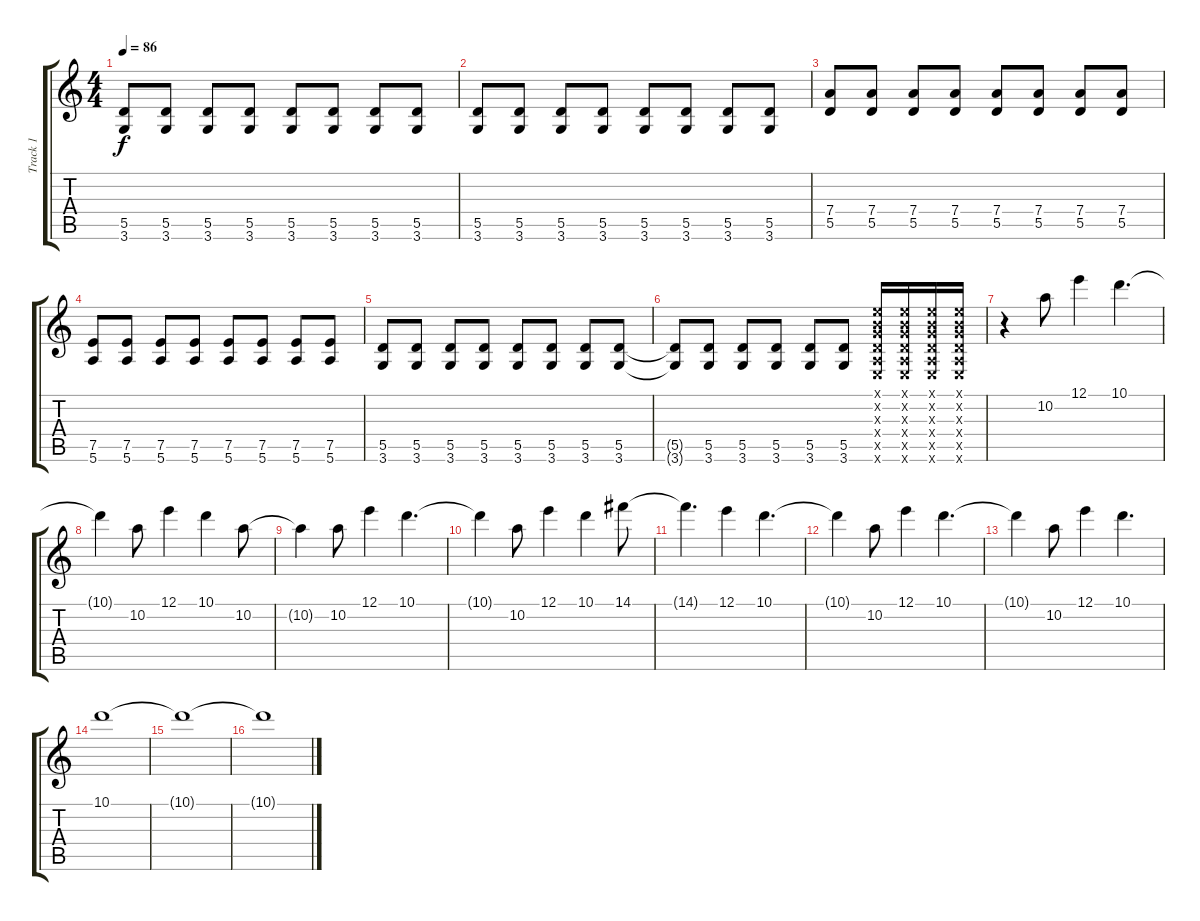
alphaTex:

\track ("Track 1" "Track 1") {instrument electricguitarjazz}
\staff {score tabs}
\tuning (E4 B3 G3 D3 A2 E2) {hide}
\ts (4 4)
\tempo 86
\clef g2
\ks c
(5.5 3.6).8{dy f} (5.5 3.6).8 (5.5 3.6).8 (5.5 3.6).8 (5.5 3.6).8 (5.5 3.6).8 (5.5 3.6).8 (5.5 3.6).8 |
(5.5 3.6).8 (5.5 3.6).8 (5.5 3.6).8 (5.5 3.6).8 (5.5 3.6).8 (5.5 3.6).8 (5.5 3.6).8 (5.5 3.6).8 |
(7.4 5.5).8 (7.4 5.5).8 (7.4 5.5).8 (7.4 5.5).8 (7.4 5.5).8 (7.4 5.5).8 (7.4 5.5).8 (7.4 5.5).8 |
(7.5 5.6).8 (7.5 5.6).8 (7.5 5.6).8 (7.5 5.6).8 (7.5 5.6).8 (7.5 5.6).8 (7.5 5.6).8 (7.5 5.6).8 |
(5.5 3.6).8 (5.5 3.6).8 (5.5 3.6).8 (5.5 3.6).8 (5.5 3.6).8 (5.5 3.6).8 (5.5 3.6).8 (5.5 3.6).8 |
(5.5{t} 3.6{t}).8 (5.5 3.6).8 (5.5 3.6).8 (5.5 3.6).8 (5.5 3.6).8 (5.5 3.6).8 (0.1{x} 0.2{x} 0.3{x} 0.4{x} 0.5{x} 0.6{x}).16 (0.1{x} 0.2{x} 0.3{x} 0.4{x} 0.5{x} 0.6{x}).16 (0.1{x} 0.2{x} 0.3{x} 0.4{x} 0.5{x} 0.6{x}).16 (0.1{x} 0.2{x} 0.3{x} 0.4{x} 0.5{x} 0.6{x}).16 |
r.4 10.2.8 12.1.4 10.1.4{d} |
10.1{t}.4 10.2.8 12.1.4 10.1.4 10.2.8 |
10.2{t}.4 10.2.8 12.1.4 10.1.4{d} |
10.1{t}.4 10.2.8 12.1.4 10.1.4 14.1.8 |
14.1{t}.4{d} 12.1.4 10.1.4{d} |
10.1{t}.4 10.2.8 12.1.4 10.1.4{d} |
10.1{t}.4 10.2.8 12.1.4 10.1.4{d} |
10.1.1 |
10.1{t}.1 |
10.1{t}.1
